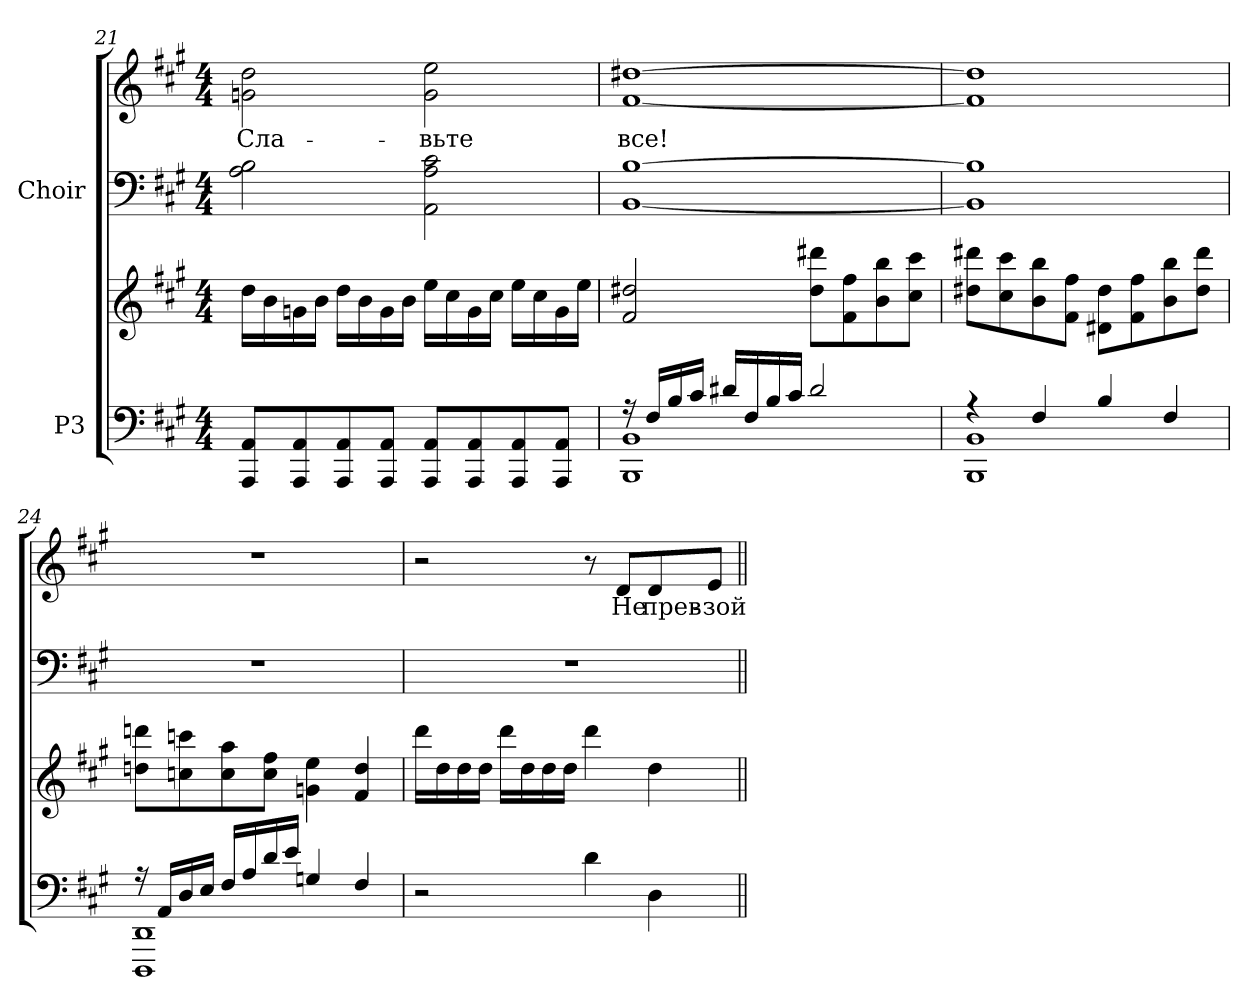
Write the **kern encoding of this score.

**kern	**kern	**kern	**kern	**text
*part2	*part2	*part1	*part1	*part1
*staff4	*staff3	*staff2	*staff1	*staff1
*I"P3	*	*I"Choir	*	*
*clefF4	*clefG2	*clefF4	*clefG2	*
*k[f#c#g#]	*k[f#c#g#]	*k[f#c#g#]	*k[f#c#g#]	*
*A:	*A:	*A:	*A:	*
*M4/4	*M4/4	*M4/4	*M4/4	*
=21	=21	=21	=21	=21
!	!	!	!	!LO:LY:b:color=#000000
8AAAi/ 8AAiL	16ddi\LL	2Ai\ 2Bi	2gni\ 2ddi	Сла-
.	16bi\	.	.	.
8AAAi/ 8AAi	16gni\	.	.	.
.	16bi\JJ	.	.	.
8AAAi/ 8AAi	16ddi\LL	.	.	.
.	16bi\	.	.	.
8AAAi/ 8AAiJ	16gi\	.	.	.
.	16bi\JJ	.	.	.
!	!	!	!	!LO:LY:b:color=#000000
8AAAi/ 8AAiL	16eei\LL	2AAi\ 2Ai 2c#i	2gi\ 2eei	-вьте
.	16cc#i\	.	.	.
8AAAi/ 8AAi	16gi\	.	.	.
.	16cc#i\JJ	.	.	.
8AAAi/ 8AAi	16eei\LL	.	.	.
.	16cc#i\	.	.	.
8AAAi/ 8AAiJ	16gi\	.	.	.
.	16eei\JJ	.	.	.
=22	=22	=22	=22	=22
*^	*	*	*	*
!	!	!	!	!	!LO:LY:b:color=#000000
16r	1BBBi 1BBi	2f#i/ 2dd#Xi	[<1BBi [>1Bi	[<1f#i [>1dd#Xi	все!
16F#i/LL	.	.	.	.	.
16Bi/	.	.	.	.	.
16c#i/JJ	.	.	.	.	.
16d#Xi/LL	.	.	.	.	.
16F#i/	.	.	.	.	.
16Bi/	.	.	.	.	.
16c#i/JJ	.	.	.	.	.
2d#i/	.	8dd#i\ 8ddd#XiL	.	.	.
.	.	8f#i\ 8ff#i	.	.	.
.	.	8bi\ 8bbi	.	.	.
.	.	8cc#i\ 8ccc#iJ	.	.	.
!!LO:LB:g=z
=23	=23	=23	=23	=23	=23
4r	1BBBi 1BBi	8dd#Xi\ 8ddd#XiL	1BBi] 1Bi]	1f#i] 1dd#i]	.
.	.	8cc#i\ 8ccc#i	.	.	.
4F#i/	.	8bi\ 8bbi	.	.	.
.	.	8f#i\ 8ff#iJ	.	.	.
4Bi/	.	8d#Xi\ 8dd#iL	.	.	.
.	.	8f#i\ 8ff#i	.	.	.
4F#i/	.	8bi\ 8bbi	.	.	.
.	.	8dd#i\ 8ddd#iJ	.	.	.
=24	=24	=24	=24	=24	=24
16r	1DDDi 1DDi	8ddni\ 8dddniL	1r	1r	.
16AAi/LL	.	.	.	.	.
16Di/	.	8ccni\ 8cccni	.	.	.
16Ei/JJ	.	.	.	.	.
16F#i/LL	.	8cci\ 8aai	.	.	.
16Ai/	.	.	.	.	.
16di/	.	8cci\ 8ff#iJ	.	.	.
16ei/JJ	.	.	.	.	.
4Gni/	.	4gni\ 4eei	.	.	.
4F#i/	.	4f#i/ 4ddi	.	.	.
*v	*v	*	*	*	*
=25	=25	=25	=25	=25
2r	16dddi\LL	1r	2r	.
.	16ddi\	.	.	.
.	16ddi\	.	.	.
.	16ddi\JJ	.	.	.
.	16dddi\LL	.	.	.
.	16ddi\	.	.	.
.	16ddi\	.	.	.
.	16ddi\JJ	.	.	.
4di\	4dddi\	.	8r	.
!	!	!	!	!LO:LY:b:color=#000000
.	.	.	8di/L	Не
!	!	!	!	!LO:LY:b:color=#000000
4Di\	4ddi\	.	8di/	прев-
!	!	!	!	!LO:LY:b:color=#000000
.	.	.	8ei/J	-зой-
=||	=||	=||	=||	=||
*-	*-	*-	*-	*-
